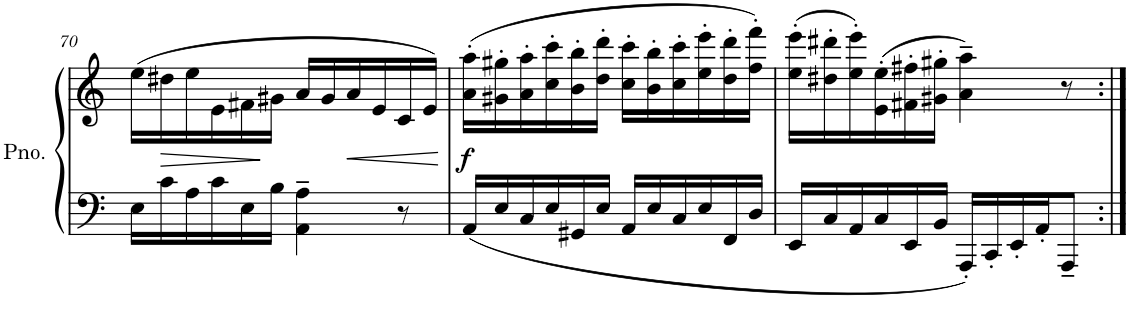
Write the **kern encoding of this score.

**kern	**kern	**dynam
*part1	*part1	*part1
*staff2	*staff1	*staff1/2
*I"Piano	*	*
*I'Pno.	*	*
!!LO:PB:g=z
*clefF4	*clefG2	*
*k[]	*k[]	*
*M6/8	*M6/8	*
=70	=70	=70
16E\LL	(16ee\LL	.
!	!	!LO:HP:b
16c\	16dd#X\	>
16A\	16ee\	.
16c\	16e\	.
16E\	16f#X\	.
16B\JJ	16g#X\JJ	]
4AA\~ 4A\~	16a/LL	.
.	16g#/	.
!	!	!LO:HP:b
.	16a/	<
.	16e/	.
8r	16c/	.
.	16e/JJ)	.
.	.	[
=71	=71	=71
!	!	!LO:DY:a=2
16AA/LL	(16a\' 16aa\'LL	f
16E/	16g#X\' 16gg#X\'	.
16C/	16a\' 16aa\'	.
16E/	16cc\' 16ccc\'	.
16GG#X/	16b\' 16bb\'	.
16E/JJ	16dd\' 16ddd\'JJ	.
16AA/LL	16cc\' 16ccc\'LL	.
16E/	16b\' 16bb\'	.
16C/	16cc\' 16ccc\'	.
16E/	16ee\' 16eee\'	.
16FF/	16dd\' 16ddd\'	.
16D/JJ	16ff\' 16fff\'JJ)	.
=72	=72	=72
16EE/LL	(16ee\' 16eee\'LL	.
16C/	16dd#X\' 16ddd#X\'	.
16AA/	16ee\' 16eee\')	.
16C/	(16e\' 16ee\'	.
16EE/	16f#X\' 16ff#X\'	.
16BB/JJ	16g#X\' 16gg#X\'JJ	.
16AAA'/LL	4a\~ 4aa\~)	.
16CC'/	.	.
16EE'/	.	.
16AA'/J	.	.
8AAA~/J	8r	.
=:|!	=:|!	=:|!
*-	*-	*-
